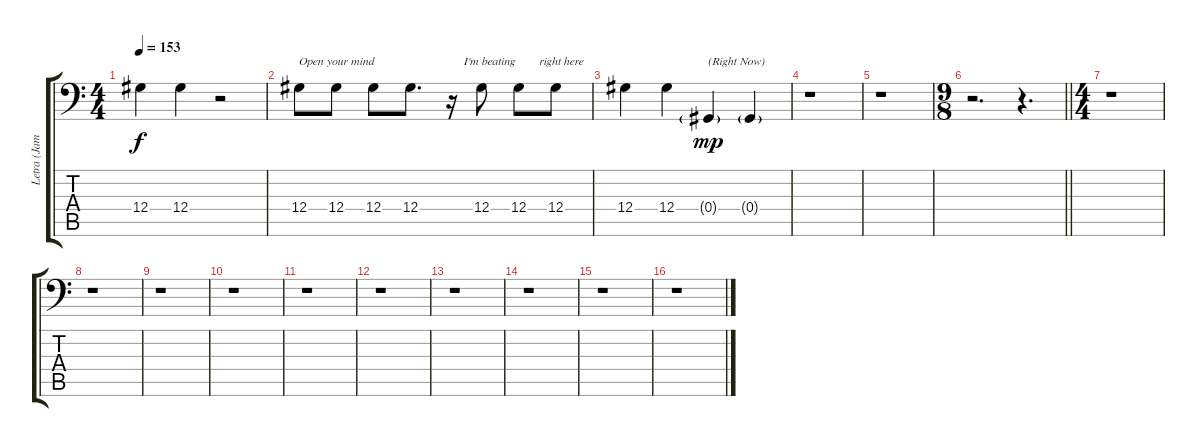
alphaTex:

\track ("Letra (James)" "Letra (Jam") {instrument lead2sawtooth}
\staff {score tabs}
\tuning (Bb3 F3 Db3 Ab2 Eb2 Ab1) {hide}
\ts (4 4)
\tempo 153
\clef f4
\ks c
12.4.4{dy f} 12.4.4 r.2 |
12.4.8{txt "Open your mind"} 12.4.8 12.4.8 12.4.8{d} r.16{txt "    I'm beating        right here"} 12.4.8 12.4.8 12.4.8 |
12.4.4 12.4.4 0.4{g}.4{txt "(Right Now)" dy mp} 0.4{g}.4 |
r.1 |
r.1 |
\ts (9 8)
\barLineRight lightlight
r.2{d} r.4{d} |
\ts (4 4)
r.1 |
r.1 |
r.1 |
r.1 |
r.1 |
r.1 |
r.1 |
r.1 |
r.1 |
r.1
